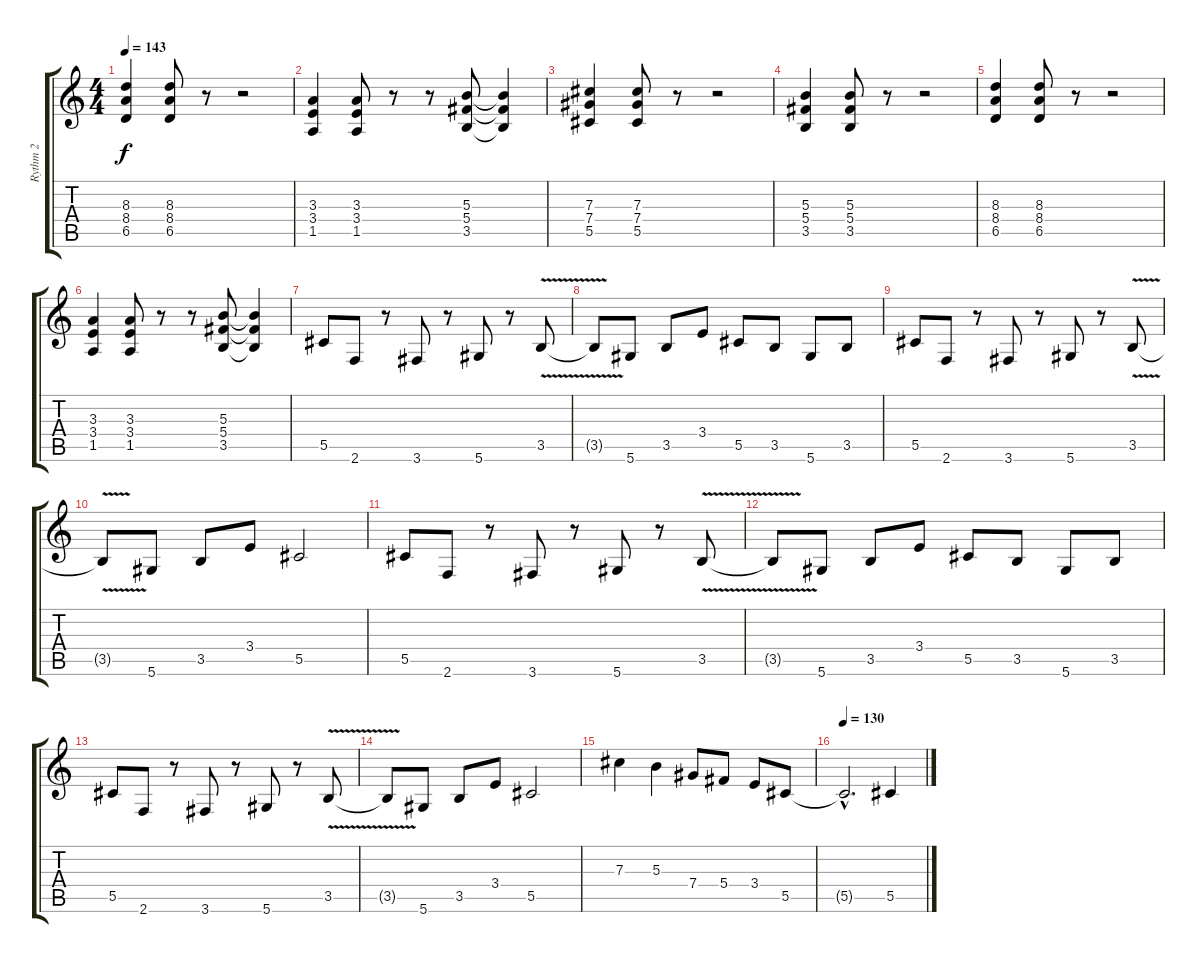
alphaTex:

\track ("Rythm 2" "Rythm 2") {instrument overdrivenguitar}
\staff {score tabs}
\tuning (Eb4 Bb3 Gb3 Db3 Ab2 Eb2) {hide}
\ts (4 4)
\tempo 143
\clef g2
\ks c
(8.3 8.4 6.5).4{dy f} (8.3 8.4 6.5).8 r.8 r.2 |
(3.3 3.4 1.5).4 (3.3 3.4 1.5).8 r.8 r.8 (5.3 5.4 3.5).8 (5.3{t} 5.4{t} 3.5{t}).4 |
(7.3 7.4 5.5).4 (7.3 7.4 5.5).8 r.8 r.2 |
(5.3 5.4 3.5).4 (5.3 5.4 3.5).8 r.8 r.2 |
(8.3 8.4 6.5).4 (8.3 8.4 6.5).8 r.8 r.2 |
(3.3 3.4 1.5).4 (3.3 3.4 1.5).8 r.8 r.8 (5.3 5.4 3.5).8 (5.3{t} 5.4{t} 3.5{t}).4 |
5.5.8 2.6.8 r.8 3.6.8 r.8 5.6.8 r.8 3.5{v}.8 |
3.5{t}.8 5.6.8 3.5.8 3.4.8 5.5.8 3.5.8 5.6.8 3.5.8 |
5.5.8 2.6.8 r.8 3.6.8 r.8 5.6.8 r.8 3.5{v}.8 |
3.5{t}.8 5.6.8 3.5.8 3.4.8 5.5.2 |
5.5.8 2.6.8 r.8 3.6.8 r.8 5.6.8 r.8 3.5{v}.8 |
3.5{t}.8 5.6.8 3.5.8 3.4.8 5.5.8 3.5.8 5.6.8 3.5.8 |
5.5.8 2.6.8 r.8 3.6.8 r.8 5.6.8 r.8 3.5{v}.8 |
3.5{t}.8 5.6.8 3.5.8 3.4.8 5.5.2 |
7.3.4 5.3.4 7.4.8 5.4.8 3.4.8 5.5.8 |
\tempo 130
5.5{hac t}.2{d} 5.5.4
